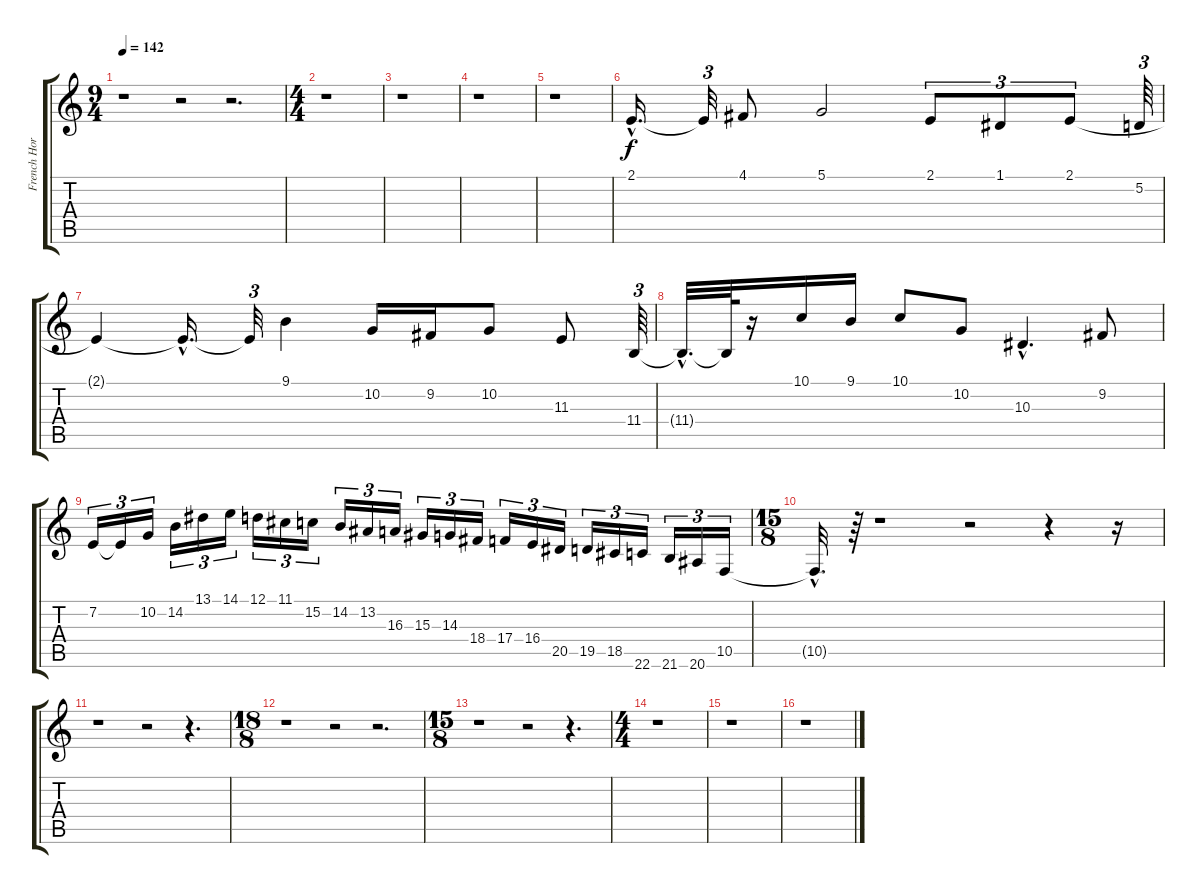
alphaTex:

\track ("French Horn" "French Hor") {instrument frenchhorn}
\staff {score tabs}
\tuning (D4 A3 F3 C3 G2 D2) {hide}
\ts (9 4)
\tempo 142
\clef g2
\ks c
r.1{dy f} r.2 r.2{d} |
\ts (4 4)
r.1 |
r.1 |
r.1 |
r.1 |
2.1{hac}.16{d} 2.1{t}.32{tu (3 2)} 4.1.8 5.1.2 2.1.8{tu (3 2)} 1.1.8{tu (3 2)} 2.1.8{tu (3 2)} 5.2.64{tu (3 2)} |
2.1{t}.4 2.1{hac t}.16{d} 2.1{t}.32{tu (3 2)} 9.1.4 10.2.16 9.2.16 10.2.8 11.3.8 11.4.64{tu (3 2)} |
11.4{hac t}.32{d} 11.4{t}.64 r.16 10.1.16 9.1.16 10.1.8 10.2.8 10.3{hac}.4{d} 9.2.8 |
7.2.16{tu (3 2)} 7.2{t}.16{tu (3 2)} 10.2.16{tu (3 2)} 14.2.16{tu (3 2)} 13.1.16{tu (3 2)} 14.1.16{tu (3 2)} 12.1.16{tu (3 2)} 11.1.16{tu (3 2)} 15.2.16{tu (3 2)} 14.2.16{tu (3 2)} 13.2.16{tu (3 2)} 16.3.16{tu (3 2)} 15.3.16{tu (3 2)} 14.3.16{tu (3 2)} 18.4.16{tu (3 2)} 17.4.16{tu (3 2)} 16.4.16{tu (3 2)} 20.5.16{tu (3 2)} 19.5.16{tu (3 2)} 18.5.16{tu (3 2)} 22.6.16{tu (3 2)} 21.6.16{tu (3 2)} 20.6.16{tu (3 2)} 10.5.16{tu (3 2)} |
\ts (15 8)
10.5{hac t}.32{d} r.64 r.1 r.2 r.4 r.16 |
r.1 r.2 r.4{d} |
\ts (18 8)
r.1 r.2 r.2{d} |
\ts (15 8)
r.1 r.2 r.4{d} |
\ts (4 4)
r.1 |
r.1 |
r.1
